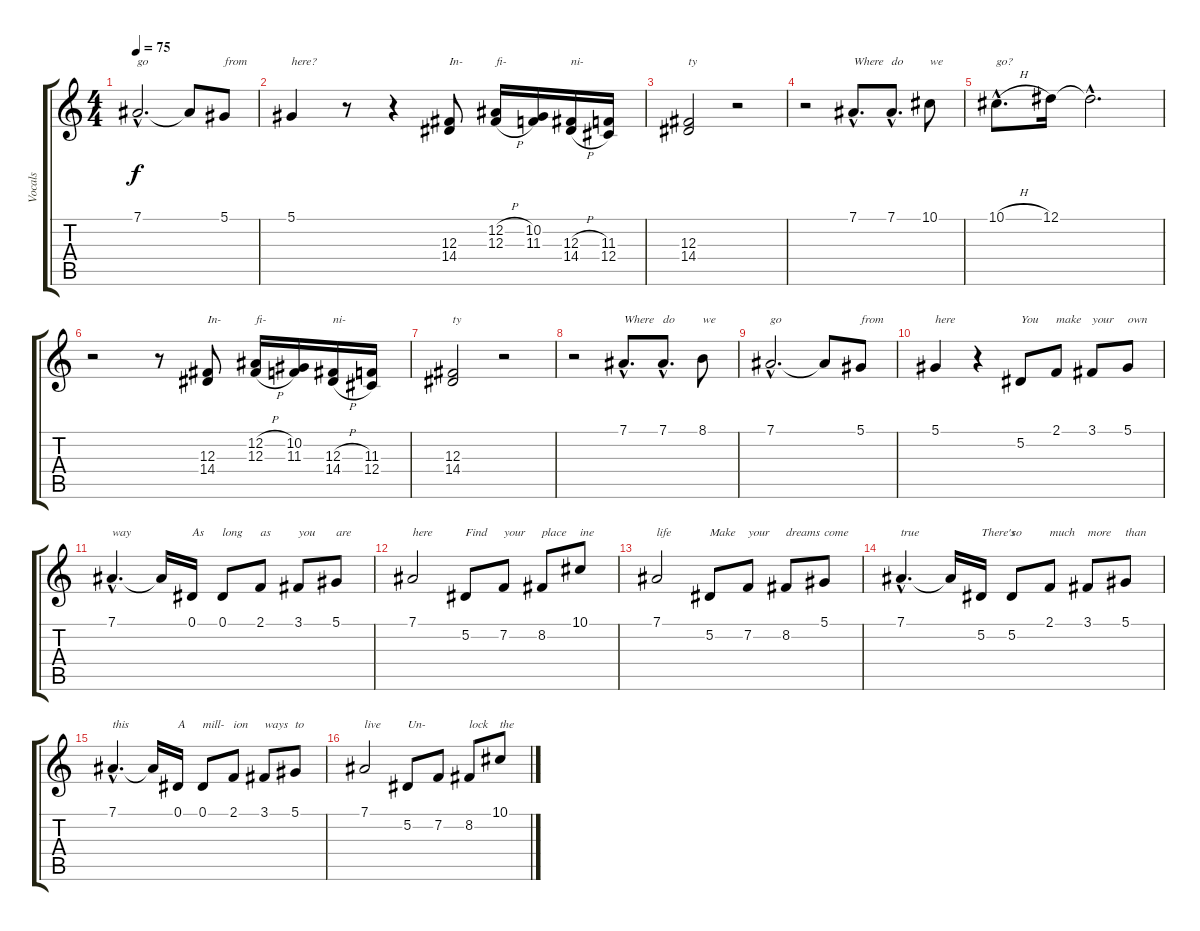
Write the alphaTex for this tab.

\track ("Vocals" "Vocals") {instrument voiceoohs}
\staff {score tabs}
\tuning (Eb4 Bb3 Gb3 Db3 Ab2 Eb2) {hide}
\ts (4 4)
\tempo 75
\clef g2
\ks c
7.1{hac}.2{d txt "go" dy f} 7.1{t}.8 5.1.8{txt "from"} |
5.1.4{txt "here?"} r.8 r.4 (12.3 14.4).8{txt "In-"} (12.2{h} 12.3{h}).16{txt "fi-"} (10.2 11.3).16 (12.3{h} 14.4{h}).16{txt "ni-"} (11.3 12.4).16 |
(12.3 14.4).2{txt "ty"} r.2 |
r.2 7.1{hac}.8{d txt "Where"} 7.1{hac}.8{d txt "do"} 10.1.8{txt "we"} |
10.1{h hac}.8{d txt "go?"} 12.1.16 12.1{hac t}.2{d} |
r.2 r.8 (12.3 14.4).8{txt "In-"} (12.2{h} 12.3{h}).16{txt "fi-"} (10.2 11.3).16 (12.3{h} 14.4{h}).16{txt "ni-"} (11.3 12.4).16 |
(12.3 14.4).2{txt "ty"} r.2 |
r.2 7.1{hac}.8{d txt "Where"} 7.1{hac}.8{d txt "do"} 8.1.8{txt "we"} |
7.1{hac}.2{d txt "go"} 7.1{t}.8 5.1.8{txt "from"} |
5.1.4{txt "here"} r.4 5.2.8{txt "You"} 2.1.8{txt "make"} 3.1.8{txt "your"} 5.1.8{txt "own"} |
7.1{hac}.4{d txt "way"} 7.1{t}.16 0.1.16{txt "As"} 0.1.8{txt "long"} 2.1.8{txt "as"} 3.1.8{txt "you"} 5.1.8{txt "are"} |
7.1.2{txt "here"} 5.2.8{txt "Find"} 7.2.8{txt "your"} 8.2.8{txt "place"} 10.1.8{txt "ine"} |
7.1.2{txt "life"} 5.2.8{txt "Make"} 7.2.8{txt "your"} 8.2.8{txt "dreams"} 5.1.8{txt "come"} |
7.1{hac}.4{d txt "true"} 7.1{t}.16 5.2.16{txt "There's"} 5.2.8{txt "so"} 2.1.8{txt "much"} 3.1.8{txt "more"} 5.1.8{txt "than"} |
7.1{hac}.4{d txt "this"} 7.1{t}.16 0.1.16{txt "A"} 0.1.8{txt "mill-"} 2.1.8{txt "ion"} 3.1.8{txt "ways"} 5.1.8{txt "to"} |
7.1.2{txt "live"} 5.2.8{txt "Un-"} 7.2.8 8.2.8{txt "lock"} 10.1.8{txt "the"}
